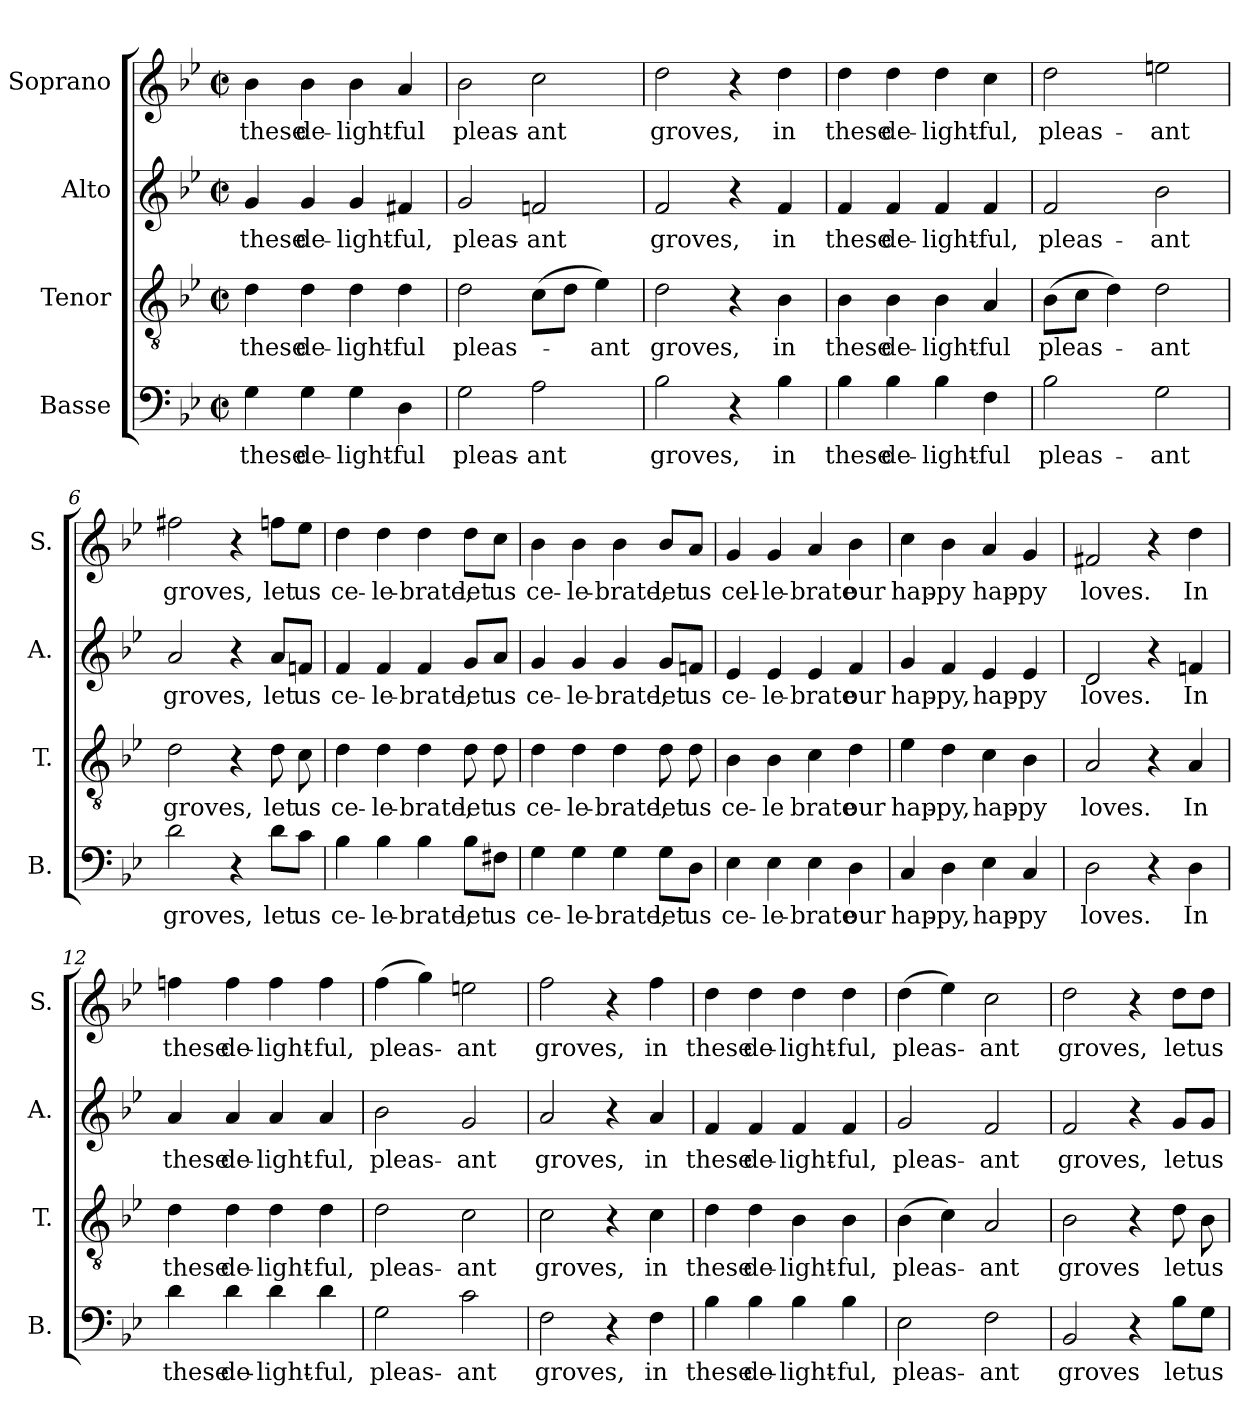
**kern	**text	**kern	**text	**kern	**text	**kern	**text
*part4	*part4	*part3	*part3	*part2	*part2	*part1	*part1
*staff4	*staff4	*staff3	*staff3	*staff2	*staff2	*staff1	*staff1
*I"Basse	*	*I"Tenor	*	*I"Alto	*	*I"Soprano	*
*I'B.	*	*I'T.	*	*I'A.	*	*I'S.	*
*clefF4	*	*clefGv2	*	*clefG2	*	*clefG2	*
*k[b-e-]	*	*k[b-e-]	*	*k[b-e-]	*	*k[b-e-]	*
*M2/2	*	*M2/2	*	*M2/2	*	*M2/2	*
*met(c|)	*	*met(c|)	*	*met(c|)	*	*met(c|)	*
=1	=1	=1	=1	=1	=1	=1	=1
!	!LO:LY:b	!	!LO:LY:b	!	!LO:LY:b	!	!LO:LY:b
4G\	these	4d\	these	4g/	these	4b-\	these
!	!LO:LY:b	!	!LO:LY:b	!	!LO:LY:b	!	!LO:LY:b
4G\	de-	4d\	de-	4g/	de-	4b-\	de-
!	!LO:LY:b	!	!LO:LY:b	!	!LO:LY:b	!	!LO:LY:b
4G\	-light-	4d\	-light-	4g/	-light-	4b-\	-light-
!	!LO:LY:b	!	!LO:LY:b	!	!LO:LY:b	!	!LO:LY:b
4D\	-ful	4d\	-ful	4f#X/	-ful,	4a/	-ful
=2	=2	=2	=2	=2	=2	=2	=2
!	!LO:LY:b	!	!LO:LY:b	!	!LO:LY:b	!	!LO:LY:b
2G\	pleas-	2d\	pleas-	2g/	pleas-	2b-\	pleas-
!	!LO:LY:b	!	!	!	!LO:LY:b	!	!LO:LY:b
2A\	-ant	(>8c\L	.	2fn/	-ant	2cc\	-ant
.	.	8d\J	.	.	.	.	.
!	!	!	!LO:LY:b	!	!	!	!
.	.	4e-\)	-ant	.	.	.	.
=3	=3	=3	=3	=3	=3	=3	=3
!	!LO:LY:b	!	!LO:LY:b	!	!LO:LY:b	!	!LO:LY:b
2B-\	groves,	2d\	groves,	2f/	groves,	2dd\	groves,
4r	.	4r	.	4r	.	4r	.
!	!LO:LY:b	!	!LO:LY:b	!	!LO:LY:b	!	!LO:LY:b
4B-\	in	4B-\	in	4f/	in	4dd\	in
=4	=4	=4	=4	=4	=4	=4	=4
!	!LO:LY:b	!	!LO:LY:b	!	!LO:LY:b	!	!LO:LY:b
4B-\	these	4B-\	these	4f/	these	4dd\	these
!	!LO:LY:b	!	!LO:LY:b	!	!LO:LY:b	!	!LO:LY:b
4B-\	de-	4B-\	de-	4f/	de-	4dd\	de-
!	!LO:LY:b	!	!LO:LY:b	!	!LO:LY:b	!	!LO:LY:b
4B-\	-light-	4B-\	-light-	4f/	-light-	4dd\	-light-
!	!LO:LY:b	!	!LO:LY:b	!	!LO:LY:b	!	!LO:LY:b
4F\	-ful	4A/	-ful	4f/	-ful,	4cc\	-ful,
=5	=5	=5	=5	=5	=5	=5	=5
!	!LO:LY:b	!	!LO:LY:b	!	!LO:LY:b	!	!LO:LY:b
2B-\	pleas-	(>8B-\L	pleas-	2f/	pleas-	2dd\	pleas-
.	.	8c\J	.	.	.	.	.
.	.	4d\)	.	.	.	.	.
!	!LO:LY:b	!	!LO:LY:b	!	!LO:LY:b	!	!LO:LY:b
2G\	-ant	2d\	-ant	2b-\	-ant	2een\	-ant
!!LO:LB:g=z
=6	=6	=6	=6	=6	=6	=6	=6
!	!LO:LY:b	!	!LO:LY:b	!	!LO:LY:b	!	!LO:LY:b
2d\	groves,	2d\	groves,	2a/	groves,	2ff#X\	groves,
4r	.	4r	.	4r	.	4r	.
!	!LO:LY:b	!	!LO:LY:b	!	!LO:LY:b	!	!LO:LY:b
8d\L	let	8d\	let	8a/L	let	8ffn\L	let
!	!LO:LY:b	!	!LO:LY:b	!	!LO:LY:b	!	!LO:LY:b
8c\J	us	8c\	us	8fn/J	us	8ee-\J	us
=7	=7	=7	=7	=7	=7	=7	=7
!	!LO:LY:b	!	!LO:LY:b	!	!LO:LY:b	!	!LO:LY:b
4B-\	ce-	4d\	ce-	4f/	ce-	4dd\	ce-
!	!LO:LY:b	!	!LO:LY:b	!	!LO:LY:b	!	!LO:LY:b
4B-\	-le-	4d\	-le-	4f/	-le-	4dd\	-le-
!	!LO:LY:b	!	!LO:LY:b	!	!LO:LY:b	!	!LO:LY:b
4B-\	-brate,	4d\	-brate,	4f/	-brate,	4dd\	-brate,
!	!LO:LY:b	!	!LO:LY:b	!	!LO:LY:b	!	!LO:LY:b
8B-\L	let	8d\	let	8g/L	let	8dd\L	let
!	!LO:LY:b	!	!LO:LY:b	!	!LO:LY:b	!	!LO:LY:b
8F#X\J	us	8d\	us	8a/J	us	8cc\J	us
=8	=8	=8	=8	=8	=8	=8	=8
!	!LO:LY:b	!	!LO:LY:b	!	!LO:LY:b	!	!LO:LY:b
4G\	ce-	4d\	ce-	4g/	ce-	4b-\	ce-
!	!LO:LY:b	!	!LO:LY:b	!	!LO:LY:b	!	!LO:LY:b
4G\	-le-	4d\	-le-	4g/	-le-	4b-\	-le-
!	!LO:LY:b	!	!LO:LY:b	!	!LO:LY:b	!	!LO:LY:b
4G\	-brate,	4d\	-brate,	4g/	-brate,	4b-\	-brate,
!	!LO:LY:b	!	!LO:LY:b	!	!LO:LY:b	!	!LO:LY:b
8G\L	let	8d\	let	8g/L	let	8b-/L	let
!	!LO:LY:b	!	!LO:LY:b	!	!LO:LY:b	!	!LO:LY:b
8D\J	us	8d\	us	8fn/J	us	8a/J	us
=9	=9	=9	=9	=9	=9	=9	=9
!	!LO:LY:b	!	!LO:LY:b	!	!LO:LY:b	!	!LO:LY:b
4E-\	ce-	4B-\	ce-	4e-/	ce-	4g/	cel-
!	!LO:LY:b	!	!LO:LY:b	!	!LO:LY:b	!	!LO:LY:b
4E-\	-le-	4B-\	-le	4e-/	-le-	4g/	-le-
!	!LO:LY:b	!	!LO:LY:b	!	!LO:LY:b	!	!LO:LY:b
4E-\	-brate	4c\	brate	4e-/	-brate	4a/	-brate
!	!LO:LY:b	!	!LO:LY:b	!	!LO:LY:b	!	!LO:LY:b
4D\	our	4d\	our	4f/	our	4b-\	our
=10	=10	=10	=10	=10	=10	=10	=10
!	!LO:LY:b	!	!LO:LY:b	!	!LO:LY:b	!	!LO:LY:b
4C/	hap-	4e-\	hap-	4g/	hap-	4cc\	hap-
!	!LO:LY:b	!	!LO:LY:b	!	!LO:LY:b	!	!LO:LY:b
4D\	-py,	4d\	-py,	4f/	-py,	4b-\	-py
!	!LO:LY:b	!	!LO:LY:b	!	!LO:LY:b	!	!LO:LY:b
4E-\	hap-	4c\	hap-	4e-/	hap-	4a/	hap-
!	!LO:LY:b	!	!LO:LY:b	!	!LO:LY:b	!	!LO:LY:b
4C/	-py	4B-\	-py	4e-/	-py	4g/	-py
!!LO:LB:g=z
=11	=11	=11	=11	=11	=11	=11	=11
!	!LO:LY:b	!	!LO:LY:b	!	!LO:LY:b	!	!LO:LY:b
2D\	loves.	2A/	loves.	2d/	loves.	2f#X/	loves.
4r	.	4r	.	4r	.	4r	.
!	!LO:LY:b	!	!LO:LY:b	!	!LO:LY:b	!	!LO:LY:b
4D\	In	4A/	In	4fn/	In	4dd\	In
=12	=12	=12	=12	=12	=12	=12	=12
!	!LO:LY:b	!	!LO:LY:b	!	!LO:LY:b	!	!LO:LY:b
4d\	these	4d\	these	4a/	these	4ffn\	these
!	!LO:LY:b	!	!LO:LY:b	!	!LO:LY:b	!	!LO:LY:b
4d\	de-	4d\	de-	4a/	de-	4ff\	de-
!	!LO:LY:b	!	!LO:LY:b	!	!LO:LY:b	!	!LO:LY:b
4d\	-light-	4d\	-light-	4a/	-light-	4ff\	-light-
!	!LO:LY:b	!	!LO:LY:b	!	!LO:LY:b	!	!LO:LY:b
4d\	-ful,	4d\	-ful,	4a/	-ful,	4ff\	-ful,
=13	=13	=13	=13	=13	=13	=13	=13
!	!LO:LY:b	!	!LO:LY:b	!	!LO:LY:b	!	!LO:LY:b
2G\	pleas-	2d\	pleas-	2b-\	pleas-	(>4ff\	pleas-
.	.	.	.	.	.	4gg\)	.
!	!LO:LY:b	!	!LO:LY:b	!	!LO:LY:b	!	!LO:LY:b
2c\	-ant	2c\	-ant	2g/	-ant	2een\	-ant
=14	=14	=14	=14	=14	=14	=14	=14
!	!LO:LY:b	!	!LO:LY:b	!	!LO:LY:b	!	!LO:LY:b
2F\	groves,	2c\	groves,	2a/	groves,	2ff\	groves,
4r	.	4r	.	4r	.	4r	.
!	!LO:LY:b	!	!LO:LY:b	!	!LO:LY:b	!	!LO:LY:b
4F\	in	4c\	in	4a/	in	4ff\	in
=15	=15	=15	=15	=15	=15	=15	=15
!	!LO:LY:b	!	!LO:LY:b	!	!LO:LY:b	!	!LO:LY:b
4B-\	these	4d\	these	4f/	these	4dd\	these
!	!LO:LY:b	!	!LO:LY:b	!	!LO:LY:b	!	!LO:LY:b
4B-\	de-	4d\	de-	4f/	de-	4dd\	de-
!	!LO:LY:b	!	!LO:LY:b	!	!LO:LY:b	!	!LO:LY:b
4B-\	-light-	4B-\	-light-	4f/	-light-	4dd\	-light-
!	!LO:LY:b	!	!LO:LY:b	!	!LO:LY:b	!	!LO:LY:b
4B-\	-ful,	4B-\	-ful,	4f/	-ful,	4dd\	-ful,
=16	=16	=16	=16	=16	=16	=16	=16
!	!LO:LY:b	!	!LO:LY:b	!	!LO:LY:b	!	!LO:LY:b
2E-\	pleas-	(>4B-\	pleas-	2g/	pleas-	(>4dd\	pleas-
.	.	4c\)	.	.	.	4ee-\)	.
!	!LO:LY:b	!	!LO:LY:b	!	!LO:LY:b	!	!LO:LY:b
2F\	-ant	2A/	-ant	2f/	-ant	2cc\	-ant
!!LO:PB:g=z
=17	=17	=17	=17	=17	=17	=17	=17
!	!LO:LY:b	!	!LO:LY:b	!	!LO:LY:b	!	!LO:LY:b
2BB-/	groves	2B-\	groves	2f/	groves,	2dd\	groves,
4r	.	4r	.	4r	.	4r	.
!	!LO:LY:b	!	!LO:LY:b	!	!LO:LY:b	!	!LO:LY:b
8B-\L	let	8d\	let	8g/L	let	8dd\L	let
!	!LO:LY:b	!	!LO:LY:b	!	!LO:LY:b	!	!LO:LY:b
8G\J	us	8B-\	us	8g/J	us	8dd\J	us
=	=	=	=	=	=	=	=
*-	*-	*-	*-	*-	*-	*-	*-
